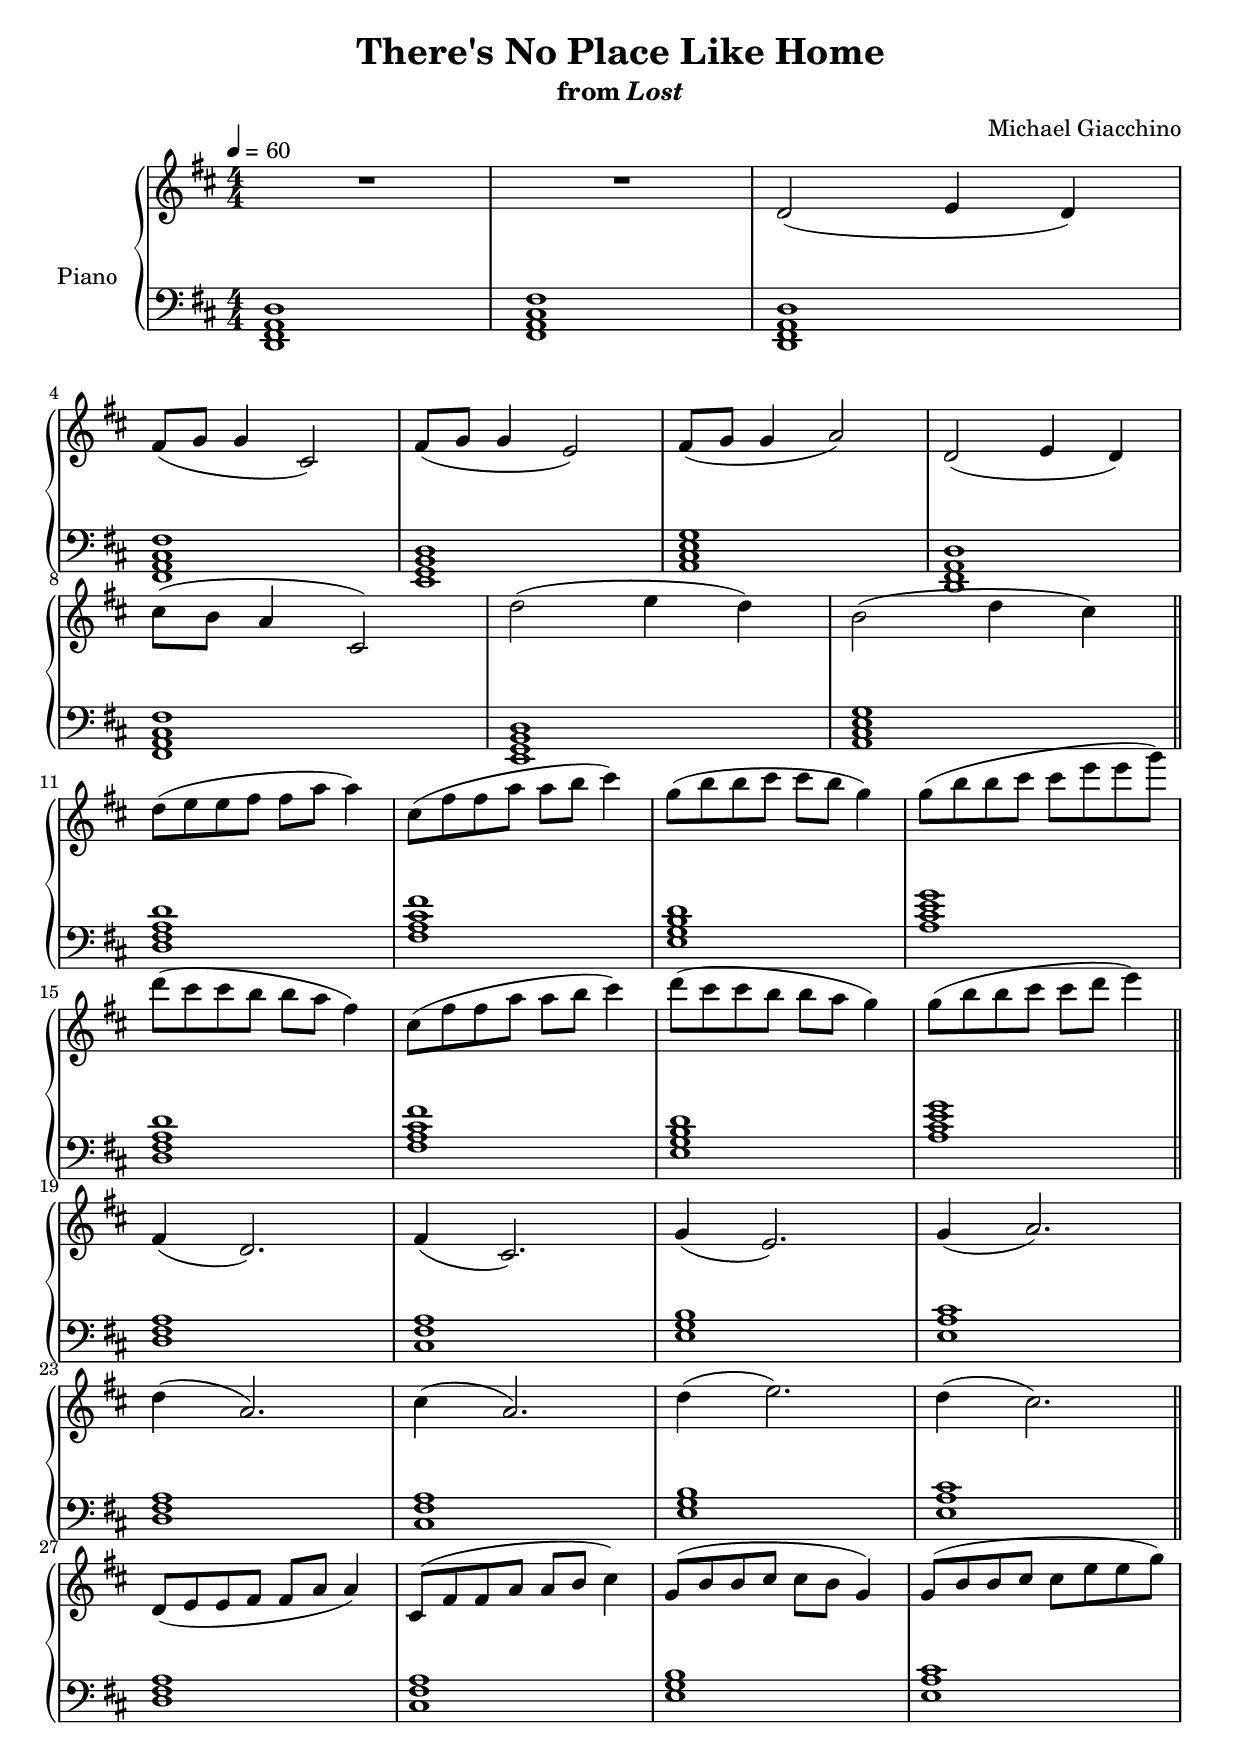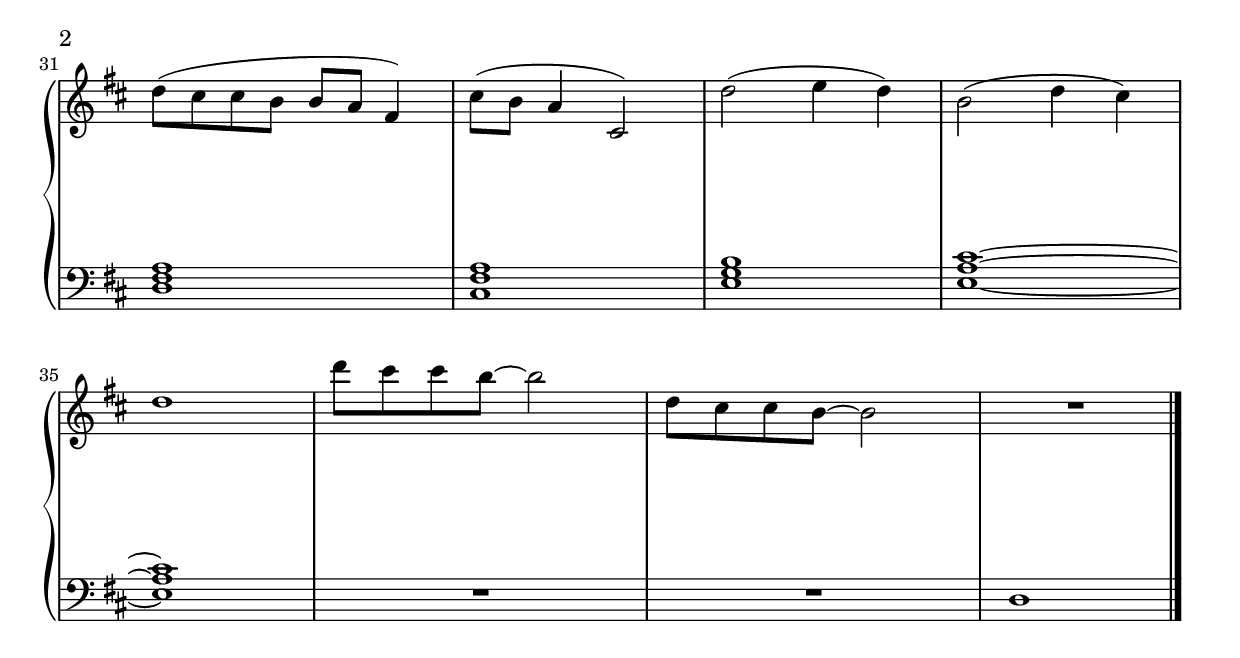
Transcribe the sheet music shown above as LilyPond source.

\version "2.12.2"

\header {
  title = "There's No Place Like Home"
  subtitle = \markup { "from" \italic "Lost" }
  composer = "Michael Giacchino"
}

global = {
  \tempo 4 = 60
  \key d \major
  \time 4/4
  \numericTimeSignature
  s1*10
  \bar "||"
  s1*8
  \bar "||"
  s1*8
  \bar "||"
  s1*12
  \bar "|."
}

upper = \relative c' {
  \clef treble
  R1*2
  d2( e4 d)
  \break
  fis8( g g4 cis,2)
  fis8( g g4 e2)
  fis8( g g4 a2)
  d,2( e4 d)
  \break

  cis'8( b a4 cis,2)
  d'2( e4 d)
  b2( d4 cis)
  \break

  d8( e e fis fis a a4)
  cis,8( fis fis a a b cis4)
  g8( b b cis cis b g4)
  g8( b b cis cis e e g)
  \break

  d( cis cis b b a fis4)
  cis8( fis fis a a b cis4)
  d8( cis cis b b a g4)
  g8( b b cis cis d e4)
  \break

  fis,,4( d2.)
  fis4( cis2.)
  g'4( e2.)
  g4( a2.)
  \break

  d4( a2.)
  cis4( a2.)
  d4( e2.)
  d4( cis2.)
  \break

  d,8( e e fis fis a a4)
  cis,8( fis fis a a b cis4)
  g8( b b cis cis b g4)
  g8( b b cis cis e e g)
  \break

  d( cis cis b b a fis4)
  cis'8( b a4 cis,2)
  d'2( e4 d)
  b2( d4 cis)
  \break

  d1
  d'8 cis cis b~ b2
  d,8 cis cis b~ b2
  R1
}

triads = {
  <d fis a>
  <cis fis a>
  <e g b>
  <e a cis>
}

tetrads = {
  <d fis a d>
  <fis a cis fis>
  <e g b d>
  <a cis e g>
}

lower = \relative c, {
  \clef bass
  <d fis a d>1
  <fis a cis fis>

  \relative c, { \tetrads }
  \relative c, { \tetrads }
  \relative c { \tetrads }
  \relative c { \tetrads }
  \relative c { \triads }
  \relative c { \triads }
  \relative c { \triads }

  <d' fis a>
  <cis fis a>
  <e g b>
  <e a cis>~

  <e a cis>
  R1*2
  d1
}

dynamics = {
  s1*10\pp
  s8\fff\< s8*14 s8\!
  s1*4
  s8\> s8*14 s8\!
  s1*8\pp
  s8\fff\< s8*14 s8\!
  s1*2
  s8\> s8*9 s4 s2\!
  s1*6\ppp
}

pedal = {
}

\score {
  \new PianoStaff = "PianoStaff_pf" <<
    \set PianoStaff.instrumentName = #"Piano"
    \new Staff = "Staff_pfUpper" << \global \upper >>
    \new Dynamics = "Dynamics_pf" \dynamics
    \new Staff = "Staff_pfLower" << \global \lower >>
    \new Dynamics = "pedal" \pedal
  >>

  \layout {
    % define Dynamics context
    \context {
      \type "Engraver_group"
      \name Dynamics
      \alias Voice
      \consists "Output_property_engraver"
      \consists "Piano_pedal_engraver"
      \consists "Script_engraver"
      \consists "New_dynamic_engraver"
      \consists "Dynamic_align_engraver"
      \consists "Text_engraver"
      \consists "Skip_event_swallow_translator"
      \consists "Axis_group_engraver"

      % keep spanners and text in the middle
      \override DynamicLineSpanner #'Y-offset = #0
      \override TextScript #'Y-offset = #-0.5

      \override TextScript #'font-shape = #'italic
      \override VerticalAxisGroup #'minimum-Y-extent = #'(-1 . 1)
      \override DynamicText #'extra-spacing-width = #'(0 . 0)

      % XXX: this seems to have no effect, so hairpins are still not
      % padded enough
      \override Hairpin #'bound-padding = #2.0
    }
    % modify PianoStaff context to accept Dynamics context
    \context {
      \PianoStaff
      \accepts Dynamics
    }
  }
}

\score {
  \unfoldRepeats {
    \new PianoStaff = "PianoStaff_pf" <<
      \new Staff = "Staff_pfUpper" << \global \upper \dynamics \pedal >>
      \new Staff = "Staff_pfLower" << \global \lower \dynamics \pedal >>
    >>
  }
  \midi {
    % the following is a workaround to prevent multiple voices from being
    % lumped into the same channel, which would inhibit overlapping notes
    \context {
      \Staff \remove "Staff_performer"
    }
    \context {
      \Voice \consists "Staff_performer"
    }
  }
}
